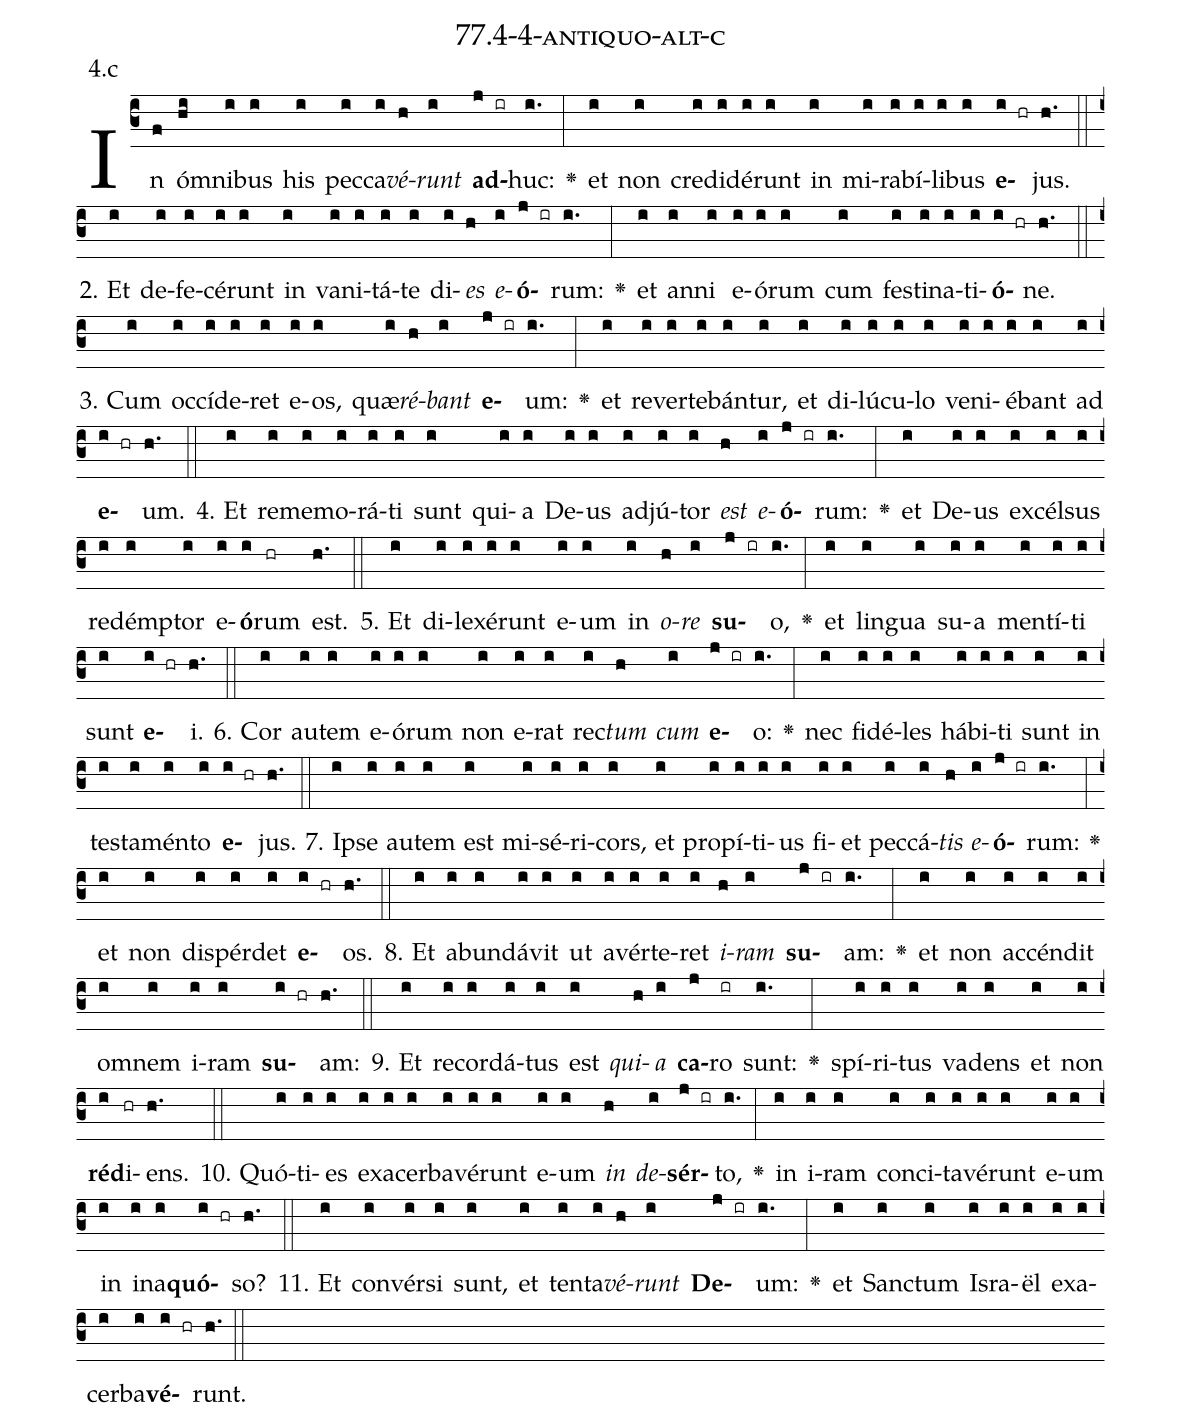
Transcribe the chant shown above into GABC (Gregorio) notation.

name: 77.4-4-antiquo-alt-c;
annotation: 4.c;
%%
(c3)In(f) óm(hi)ni(i)bus(i) his(i) pec(i)ca(i)<i>vé</i>(h)<i>runt</i>(i) <b>ad</b>(j ir)huc:(i.) <v>\greheightstar</v>(:) et(i) non(i) cre(i)di(i)dé(i)runt(i) in(i) mi(i)ra(i)bí(i)li(i)bus(i) <b>e</b>(i hr)jus.(h.) (::)
2. Et(i) de(i)fe(i)cé(i)runt(i) in(i) va(i)ni(i)tá(i)te(i) di(i)<i>es</i>(h) <i>e</i>(i)<b>ó</b>(j ir)rum:(i.) <v>\greheightstar</v>(:) et(i) an(i)ni(i) e(i)ó(i)rum(i) cum(i) fes(i)ti(i)na(i)ti(i)<b>ó</b>(i hr)ne.(h.) (::)
3. Cum(i) oc(i)cí(i)de(i)ret(i) e(i)os,(i) quæ(i)<i>ré</i>(h)<i>bant</i>(i) <b>e</b>(j ir)um:(i.) <v>\greheightstar</v>(:) et(i) re(i)ver(i)te(i)bán(i)tur,(i) et(i) di(i)lú(i)cu(i)lo(i) ve(i)ni(i)é(i)bant(i) ad(i) <b>e</b>(i hr)um.(h.) (::)
4. Et(i) re(i)me(i)mo(i)rá(i)ti(i) sunt(i) qui(i)a(i) De(i)us(i) ad(i)jú(i)tor(i) <i>est</i>(h) <i>e</i>(i)<b>ó</b>(j ir)rum:(i.) <v>\greheightstar</v>(:) et(i) De(i)us(i) ex(i)cél(i)sus(i) red(i)émp(i)tor(i) e(i)<b>ó</b>(i)rum(hr) est.(h.) (::)
5. Et(i) di(i)le(i)xé(i)runt(i) e(i)um(i) in(i) <i>o</i>(h)<i>re</i>(i) <b>su</b>(j ir)o,(i.) <v>\greheightstar</v>(:) et(i) lin(i)gua(i) su(i)a(i) men(i)tí(i)ti(i) sunt(i) <b>e</b>(i hr)i.(h.) (::)
6. Cor(i) au(i)tem(i) e(i)ó(i)rum(i) non(i) e(i)rat(i) rec(i)<i>tum</i>(h) <i>cum</i>(i) <b>e</b>(j ir)o:(i.) <v>\greheightstar</v>(:) nec(i) fi(i)dé(i)les(i) há(i)bi(i)ti(i) sunt(i) in(i) tes(i)ta(i)mén(i)to(i) <b>e</b>(i hr)jus.(h.) (::)
7. Ip(i)se(i) au(i)tem(i) est(i) mi(i)sé(i)ri(i)cors,(i) et(i) pro(i)pí(i)ti(i)us(i) fi(i)et(i) pec(i)cá(i)<i>tis</i>(h) <i>e</i>(i)<b>ó</b>(j ir)rum:(i.) <v>\greheightstar</v>(:) et(i) non(i) dis(i)pér(i)det(i) <b>e</b>(i hr)os.(h.) (::)
8. Et(i) ab(i)un(i)dá(i)vit(i) ut(i) a(i)vér(i)te(i)ret(i) <i>i</i>(h)<i>ram</i>(i) <b>su</b>(j ir)am:(i.) <v>\greheightstar</v>(:) et(i) non(i) ac(i)cén(i)dit(i) om(i)nem(i) i(i)ram(i) <b>su</b>(i hr)am:(h.) (::)
9. Et(i) re(i)cor(i)dá(i)tus(i) est(i) <i>qui</i>(h)<i>a</i>(i) <b>ca</b>(j)ro(ir) sunt:(i.) <v>\greheightstar</v>(:) spí(i)ri(i)tus(i) va(i)dens(i) et(i) non(i) <b>réd</b>(i)i(hr)ens.(h.) (::)
10. Quó(i)ti(i)es(i) ex(i)a(i)cer(i)ba(i)vé(i)runt(i) e(i)um(i) <i>in</i>(h) <i>de</i>(i)<b>sér</b>(j ir)to,(i.) <v>\greheightstar</v>(:) in(i) i(i)ram(i) con(i)ci(i)ta(i)vé(i)runt(i) e(i)um(i) in(i) in(i)a(i)<b>quó</b>(i hr)so?(h.) (::)
11. Et(i) con(i)vér(i)si(i) sunt,(i) et(i) ten(i)ta(i)<i>vé</i>(h)<i>runt</i>(i) <b>De</b>(j ir)um:(i.) <v>\greheightstar</v>(:) et(i) Sanc(i)tum(i) Is(i)ra(i)ël(i) ex(i)a(i)cer(i)ba(i)<b>vé</b>(i hr)runt.(h.) (::)
